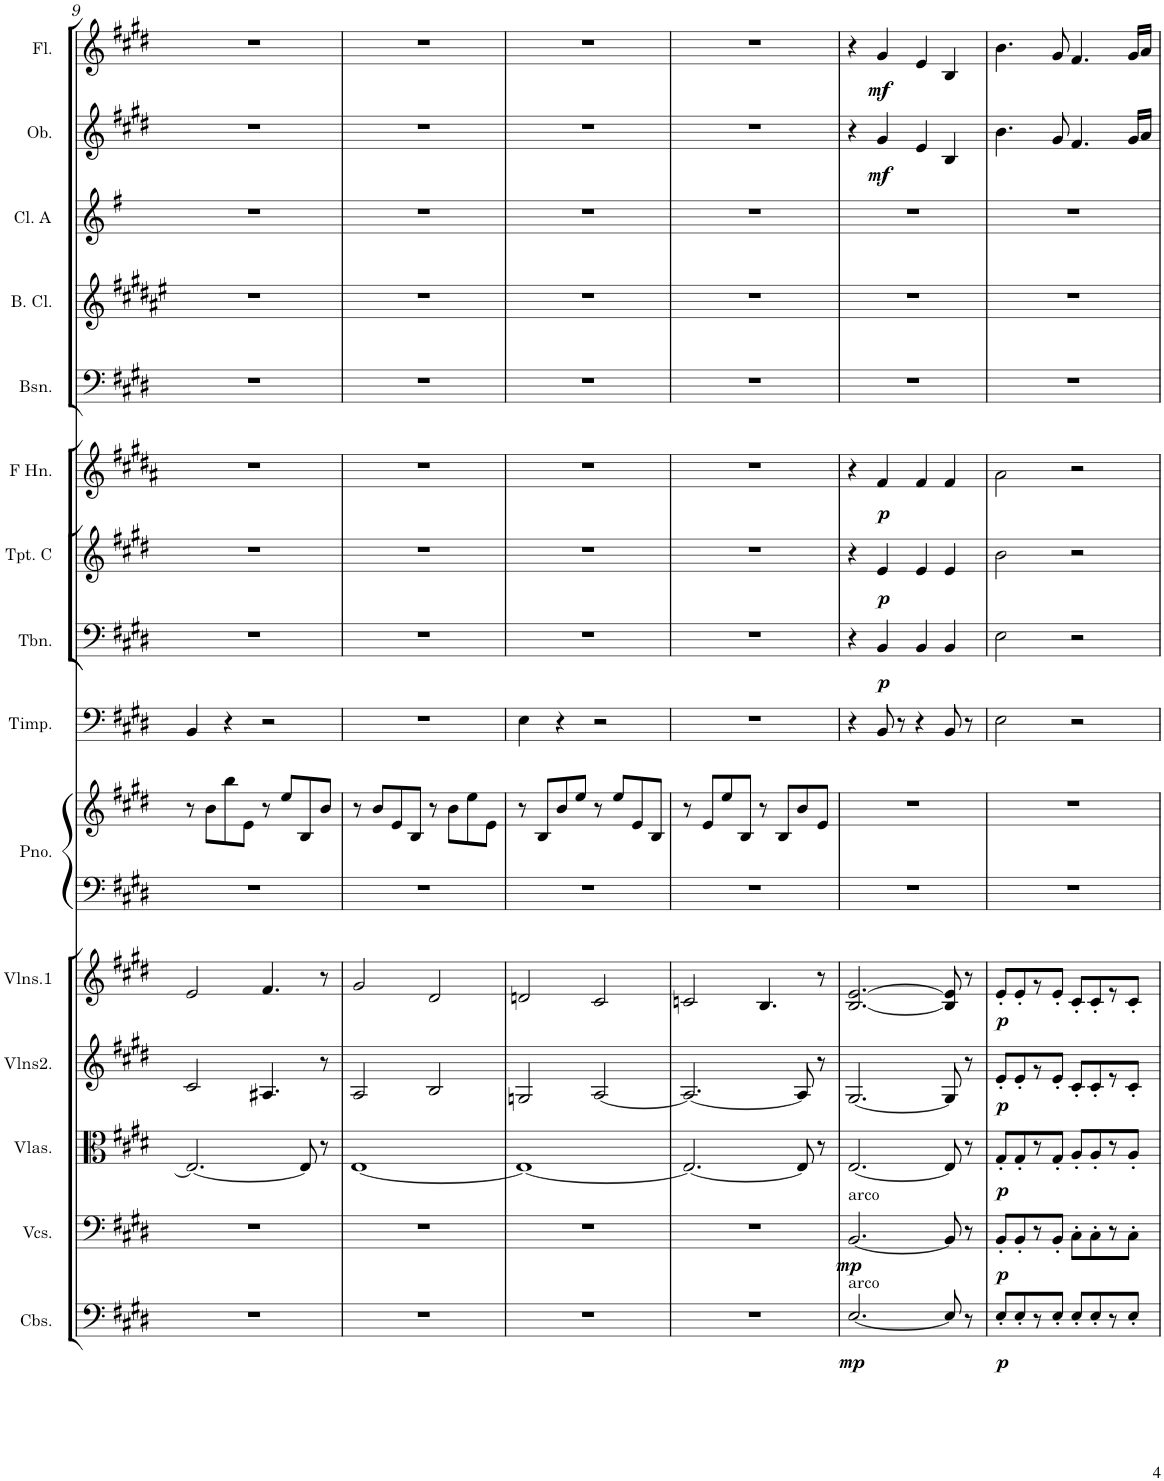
**kern	**dynam	**kern	**dynam	**kern	**dynam	**kern	**dynam	**kern	**dynam	**kern	**kern	**kern	**kern	**dynam	**kern	**dynam	**kern	**dynam	**kern	**kern	**kern	**kern	**dynam	**kern	**dynam
*part15	*part15	*part14	*part14	*part13	*part13	*part12	*part12	*part11	*part11	*part10	*part10	*part9	*part8	*part8	*part7	*part7	*part6	*part6	*part5	*part4	*part3	*part2	*part2	*part1	*part1
*staff16	*staff16	*staff15	*staff15	*staff14	*staff14	*staff13	*staff13	*staff12	*staff12	*staff11	*staff10	*staff9	*staff8	*staff8	*staff7	*staff7	*staff6	*staff6	*staff5	*staff4	*staff3	*staff2	*staff2	*staff1	*staff1
*I"Contrabass Section	*	*I"Violoncello Section	*	*I"Viola Section	*	*I"Violin Section2	*	*I"Violin Section1	*	*I"Grand Piano	*	*I"Timpani	*I"Trombone	*	*I"Trumpet C	*	*I"French Horn	*	*I"Bassoon	*I"Bass Clarinet	*I"Clarinet A	*I"Oboe	*	*I"Flute	*
*I'Cbs.	*	*I'Vcs.	*	*I'Vlas.	*	*I'Vlns2.	*	*I'Vlns.1	*	*I'Pno.	*	*I'Timp.	*I'Tbn.	*	*I'Tpt. C	*	*I'F Hn.	*	*I'Bsn.	*I'B. Cl.	*I'Cl. A	*I'Ob.	*	*I'Fl.	*
!!LO:PB:g=z
*clefF4	*	*clefF4	*	*clefC3	*	*clefG2	*	*clefG2	*	*clefF4	*clefG2	*clefF4	*clefF4	*	*clefG2	*	*clefG2	*	*clefF4	*clefG2	*clefG2	*clefG2	*	*clefG2	*
*Trd7c12	*	*	*	*	*	*	*	*	*	*	*	*	*	*	*Trd1c2	*	*Trd4c7	*	*	*Trd8c14	*Trd2c3	*	*	*	*
*k[f#c#g#d#]	*	*k[f#c#g#d#]	*	*k[f#c#g#d#]	*	*k[f#c#g#d#]	*	*k[f#c#g#d#]	*	*k[f#c#g#d#]	*k[f#c#g#d#]	*k[f#c#g#d#]	*k[f#c#g#d#]	*	*k[f#c#g#d#]	*	*k[f#c#g#d#a#]	*	*k[f#c#g#d#]	*k[f#c#g#d#a#e#]	*k[f#]	*k[f#c#g#d#]	*	*k[f#c#g#d#]	*
*E:	*	*E:	*	*E:	*	*E:	*	*E:	*	*E:	*E:	*E:	*E:	*	*	*	*	*	*E:	*	*	*E:	*	*E:	*
*M4/4	*	*M4/4	*	*M4/4	*	*M4/4	*	*M4/4	*	*M4/4	*M4/4	*M4/4	*M4/4	*	*M4/4	*	*M4/4	*	*M4/4	*M4/4	*M4/4	*M4/4	*	*M4/4	*
=9	=9	=9	=9	=9	=9	=9	=9	=9	=9	=9	=9	=9	=9	=9	=9	=9	=9	=9	=9	=9	=9	=9	=9	=9	=9
1r	.	1r	.	2.E/_	.	2c#/	.	2e/	.	1r	8r	4BB/	1r	.	1r	.	1r	.	1r	1r	1r	1r	.	1r	.
.	.	.	.	.	.	.	.	.	.	.	8b\L	.	.	.	.	.	.	.	.	.	.	.	.	.	.
.	.	.	.	.	.	.	.	.	.	.	8bb\	4r	.	.	.	.	.	.	.	.	.	.	.	.	.
.	.	.	.	.	.	.	.	.	.	.	8e\J	.	.	.	.	.	.	.	.	.	.	.	.	.	.
.	.	.	.	.	.	4.A#X/	.	4.f#/	.	.	8r	2r	.	.	.	.	.	.	.	.	.	.	.	.	.
.	.	.	.	.	.	.	.	.	.	.	8ee/L	.	.	.	.	.	.	.	.	.	.	.	.	.	.
.	.	.	.	8E/]	.	.	.	.	.	.	8B/	.	.	.	.	.	.	.	.	.	.	.	.	.	.
.	.	.	.	8r	.	8r	.	8r	.	.	8b/J	.	.	.	.	.	.	.	.	.	.	.	.	.	.
=10	=10	=10	=10	=10	=10	=10	=10	=10	=10	=10	=10	=10	=10	=10	=10	=10	=10	=10	=10	=10	=10	=10	=10	=10	=10
1r	.	1r	.	[1E	.	2A/	.	2g#/	.	1r	8r	1r	1r	.	1r	.	1r	.	1r	1r	1r	1r	.	1r	.
.	.	.	.	.	.	.	.	.	.	.	8b/L	.	.	.	.	.	.	.	.	.	.	.	.	.	.
.	.	.	.	.	.	.	.	.	.	.	8e/	.	.	.	.	.	.	.	.	.	.	.	.	.	.
.	.	.	.	.	.	.	.	.	.	.	8B/J	.	.	.	.	.	.	.	.	.	.	.	.	.	.
.	.	.	.	.	.	2B/	.	2d#/	.	.	8r	.	.	.	.	.	.	.	.	.	.	.	.	.	.
.	.	.	.	.	.	.	.	.	.	.	8b\L	.	.	.	.	.	.	.	.	.	.	.	.	.	.
.	.	.	.	.	.	.	.	.	.	.	8ee\	.	.	.	.	.	.	.	.	.	.	.	.	.	.
.	.	.	.	.	.	.	.	.	.	.	8e\J	.	.	.	.	.	.	.	.	.	.	.	.	.	.
=11	=11	=11	=11	=11	=11	=11	=11	=11	=11	=11	=11	=11	=11	=11	=11	=11	=11	=11	=11	=11	=11	=11	=11	=11	=11
1r	.	1r	.	1E_	.	2Gn/	.	2dn/	.	1r	8r	4E\	1r	.	1r	.	1r	.	1r	1r	1r	1r	.	1r	.
.	.	.	.	.	.	.	.	.	.	.	8B/L	.	.	.	.	.	.	.	.	.	.	.	.	.	.
.	.	.	.	.	.	.	.	.	.	.	8b/	4r	.	.	.	.	.	.	.	.	.	.	.	.	.
.	.	.	.	.	.	.	.	.	.	.	8ee/J	.	.	.	.	.	.	.	.	.	.	.	.	.	.
.	.	.	.	.	.	[2A/	.	2c#/	.	.	8r	2r	.	.	.	.	.	.	.	.	.	.	.	.	.
.	.	.	.	.	.	.	.	.	.	.	8ee/L	.	.	.	.	.	.	.	.	.	.	.	.	.	.
.	.	.	.	.	.	.	.	.	.	.	8e/	.	.	.	.	.	.	.	.	.	.	.	.	.	.
.	.	.	.	.	.	.	.	.	.	.	8B/J	.	.	.	.	.	.	.	.	.	.	.	.	.	.
=12	=12	=12	=12	=12	=12	=12	=12	=12	=12	=12	=12	=12	=12	=12	=12	=12	=12	=12	=12	=12	=12	=12	=12	=12	=12
1r	.	1r	.	2.E/_	.	2.A/_	.	2cn/	.	1r	8r	1r	1r	.	1r	.	1r	.	1r	1r	1r	1r	.	1r	.
.	.	.	.	.	.	.	.	.	.	.	8e/L	.	.	.	.	.	.	.	.	.	.	.	.	.	.
.	.	.	.	.	.	.	.	.	.	.	8ee/	.	.	.	.	.	.	.	.	.	.	.	.	.	.
.	.	.	.	.	.	.	.	.	.	.	8B/J	.	.	.	.	.	.	.	.	.	.	.	.	.	.
.	.	.	.	.	.	.	.	4.B/	.	.	8r	.	.	.	.	.	.	.	.	.	.	.	.	.	.
.	.	.	.	.	.	.	.	.	.	.	8B/L	.	.	.	.	.	.	.	.	.	.	.	.	.	.
.	.	.	.	8E/]	.	8A/]	.	.	.	.	8b/	.	.	.	.	.	.	.	.	.	.	.	.	.	.
.	.	.	.	8r	.	8r	.	8r	.	.	8e/J	.	.	.	.	.	.	.	.	.	.	.	.	.	.
=13	=13	=13	=13	=13	=13	=13	=13	=13	=13	=13	=13	=13	=13	=13	=13	=13	=13	=13	=13	=13	=13	=13	=13	=13	=13
!	!	!LO:TX:a:t=arco	!	!	!	!	!	!	!	!	!	!	!	!	!	!	!	!	!	!	!	!	!	!	!
!LO:TX:a:t=arco	!	!	!	!	!	!	!	!	!	!	!	!	!	!	!	!	!	!	!	!	!	!	!	!	!
!	!LO:DY:b	!	!LO:DY:b	!	!	!	!	!	!	!	!	!	!	!	!	!	!	!	!	!	!	!	!	!	!
[2.E/	mp	[2.BB/	mp	[2.E/	.	[2.G#/	.	[2.B/ [2.e/	.	1r	1r	4r	4r	.	4r	.	4r	.	1r	1r	1r	4r	.	4r	.
!	!	!	!	!	!	!	!	!	!	!	!	!	!	!LO:DY:b	!	!LO:DY:b	!	!LO:DY:b	!	!	!	!	!LO:DY:b	!	!LO:DY:b
.	.	.	.	.	.	.	.	.	.	.	.	8BB/	4BB/	p	4e/	p	4f#/	p	.	.	.	4g#/	mf	4g#/	mf
.	.	.	.	.	.	.	.	.	.	.	.	8r	.	.	.	.	.	.	.	.	.	.	.	.	.
.	.	.	.	.	.	.	.	.	.	.	.	4r	4BB/	.	4e/	.	4f#/	.	.	.	.	4e/	.	4e/	.
8E/]	.	8BB/]	.	8E/]	.	8G#/]	.	8B/] 8e/]	.	.	.	8BB/	4BB/	.	4e/	.	4f#/	.	.	.	.	4B/	.	4B/	.
8r	.	8r	.	8r	.	8r	.	8r	.	.	.	8r	.	.	.	.	.	.	.	.	.	.	.	.	.
=14	=14	=14	=14	=14	=14	=14	=14	=14	=14	=14	=14	=14	=14	=14	=14	=14	=14	=14	=14	=14	=14	=14	=14	=14	=14
!	!LO:DY:b	!	!LO:DY:b	!	!LO:DY:b	!	!LO:DY:b	!	!LO:DY:b	!	!	!	!	!	!	!	!	!	!	!	!	!	!	!	!
8E'/L	p	8BB'/L	p	8G#'/L	p	8e'/L	p	8e'/L	p	1r	1r	2E\	2E\	.	2b\	.	2a#\	.	1r	1r	1r	4.b\	.	4.b\	.
8E'/	.	8BB'/	.	8G#'/	.	8e'/	.	8e'/	.	.	.	.	.	.	.	.	.	.	.	.	.	.	.	.	.
8r	.	8r	.	8r	.	8r	.	8r	.	.	.	.	.	.	.	.	.	.	.	.	.	.	.	.	.
8E'/J	.	8BB'/J	.	8G#'/J	.	8e'/J	.	8e'/J	.	.	.	.	.	.	.	.	.	.	.	.	.	8g#/	.	8g#/	.
8E'/L	.	8C#'\L	.	8A'/L	.	8c#'/L	.	8c#'/L	.	.	.	2r	2r	.	2r	.	2r	.	.	.	.	4.f#/	.	4.f#/	.
8E'/	.	8C#'\	.	8A'/	.	8c#'/	.	8c#'/	.	.	.	.	.	.	.	.	.	.	.	.	.	.	.	.	.
8r	.	8r	.	8r	.	8r	.	8r	.	.	.	.	.	.	.	.	.	.	.	.	.	.	.	.	.
8E'/J	.	8C#'\J	.	8A'/J	.	8c#'/J	.	8c#'/J	.	.	.	.	.	.	.	.	.	.	.	.	.	16g#/LL	.	16g#/LL	.
.	.	.	.	.	.	.	.	.	.	.	.	.	.	.	.	.	.	.	.	.	.	16a/JJ	.	16a/JJ	.
=	=	=	=	=	=	=	=	=	=	=	=	=	=	=	=	=	=	=	=	=	=	=	=	=	=
*-	*-	*-	*-	*-	*-	*-	*-	*-	*-	*-	*-	*-	*-	*-	*-	*-	*-	*-	*-	*-	*-	*-	*-	*-	*-
